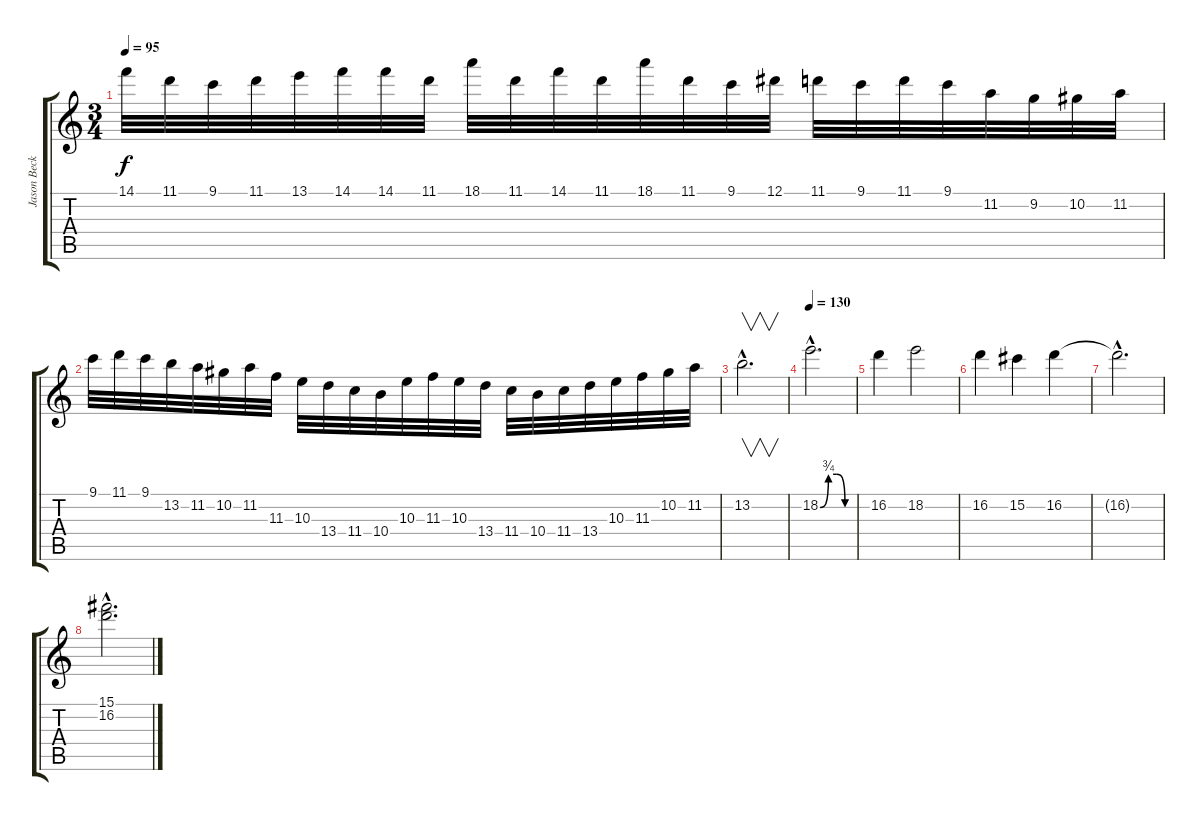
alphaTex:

\track ("Jason Becker" "Jason Beck") {instrument distortionguitar}
\staff {score tabs}
\tuning (Eb4 Bb3 Gb3 Db3 Ab2 Eb2) {hide}
\ts (3 4)
\tempo 95
\clef g2
\ks c
14.1.32{dy f} 11.1.32 9.1.32 11.1.32 13.1.32 14.1.32 14.1.32 11.1.32 18.1.32 11.1.32 14.1.32 11.1.32 18.1.32 11.1.32 9.1.32 12.1.32 11.1.32 9.1.32 11.1.32 9.1.32 11.2.32 9.2.32 10.2.32 11.2.32 |
9.1.32 11.1.32 9.1.32 13.2.32 11.2.32 10.2.32 11.2.32 11.3.32 10.3.32 13.4.32 11.4.32 10.4.32 10.3.32 11.3.32 10.3.32 13.4.32 11.4.32 10.4.32 11.4.32 13.4.32 10.3.32 11.3.32 10.2.32 11.2.32 |
13.2{hac}.2{v d} |
\tempo 130
18.2{be (custom 0 0 15 3 30 3 45 0 60 0) hac}.2{d} |
16.2.4 18.2.2 |
16.2.4 15.2.4 16.2.4 |
16.2{hac t}.2{d} |
(15.1{hac} 16.2{hac}).2{d}
